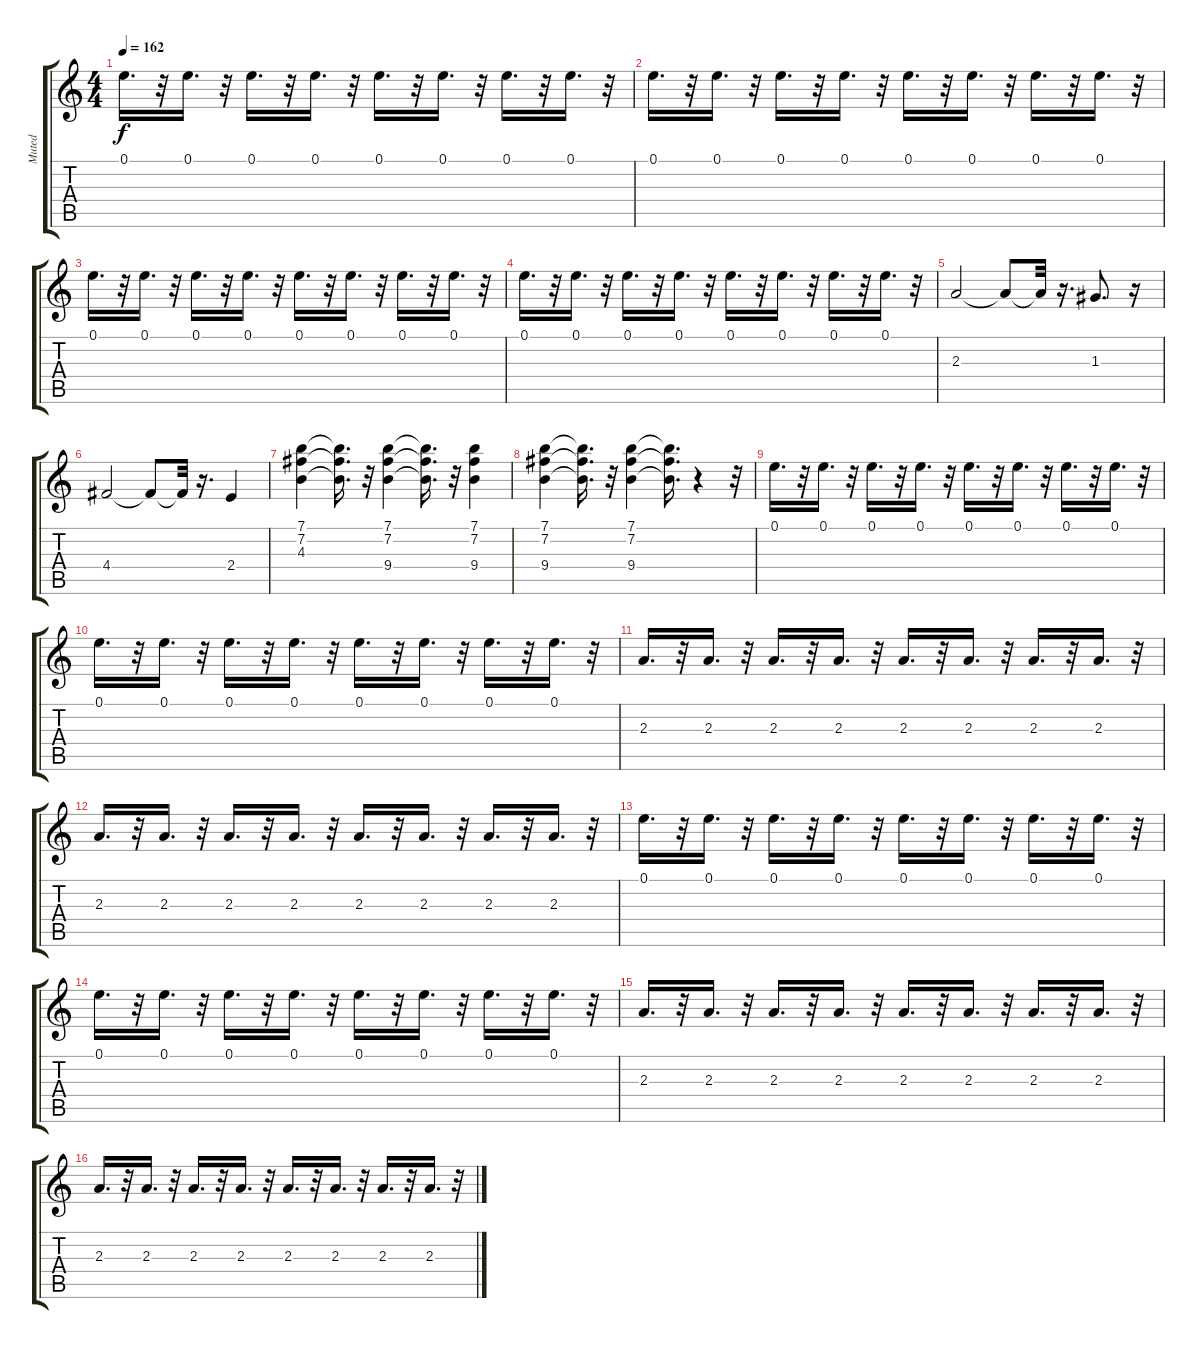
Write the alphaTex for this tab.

\track ("Muted" "Muted") {instrument overdrivenguitar}
\staff {score tabs}
\tuning (E4 B3 G3 D3 A2 E2) {hide}
\ts (4 4)
\tempo 162
\clef g2
\ks c
0.1.16{d dy f} r.32 0.1.16{d} r.32 0.1.16{d} r.32 0.1.16{d} r.32 0.1.16{d} r.32 0.1.16{d} r.32 0.1.16{d} r.32 0.1.16{d} r.32 |
0.1.16{d} r.32 0.1.16{d} r.32 0.1.16{d} r.32 0.1.16{d} r.32 0.1.16{d} r.32 0.1.16{d} r.32 0.1.16{d} r.32 0.1.16{d} r.32 |
0.1.16{d} r.32 0.1.16{d} r.32 0.1.16{d} r.32 0.1.16{d} r.32 0.1.16{d} r.32 0.1.16{d} r.32 0.1.16{d} r.32 0.1.16{d} r.32 |
0.1.16{d} r.32 0.1.16{d} r.32 0.1.16{d} r.32 0.1.16{d} r.32 0.1.16{d} r.32 0.1.16{d} r.32 0.1.16{d} r.32 0.1.16{d} r.32 |
2.3.2 2.3{t}.8 2.3{t}.32 r.16{d} 1.3.8{d} r.16 |
4.4.2 4.4{t}.8 4.4{t}.32 r.16{d} 2.4.4 |
(7.1 7.2 4.3).4 (7.1{t} 7.2{t} 4.3{t}).16{d} r.32 (7.1 7.2 9.4).4 (7.1{t} 7.2{t} 9.4{t}).16{d} r.32 (7.1 7.2 9.4).4 |
(7.1 7.2 9.4).4 (7.1{t} 7.2{t} 9.4{t}).16{d} r.32 (7.1 7.2 9.4).4 (7.1{t} 7.2{t} 9.4{t}).16{d} r.4 r.32 |
0.1.16{d} r.32 0.1.16{d} r.32 0.1.16{d} r.32 0.1.16{d} r.32 0.1.16{d} r.32 0.1.16{d} r.32 0.1.16{d} r.32 0.1.16{d} r.32 |
0.1.16{d} r.32 0.1.16{d} r.32 0.1.16{d} r.32 0.1.16{d} r.32 0.1.16{d} r.32 0.1.16{d} r.32 0.1.16{d} r.32 0.1.16{d} r.32 |
2.3.16{d} r.32 2.3.16{d} r.32 2.3.16{d} r.32 2.3.16{d} r.32 2.3.16{d} r.32 2.3.16{d} r.32 2.3.16{d} r.32 2.3.16{d} r.32 |
2.3.16{d} r.32 2.3.16{d} r.32 2.3.16{d} r.32 2.3.16{d} r.32 2.3.16{d} r.32 2.3.16{d} r.32 2.3.16{d} r.32 2.3.16{d} r.32 |
0.1.16{d} r.32 0.1.16{d} r.32 0.1.16{d} r.32 0.1.16{d} r.32 0.1.16{d} r.32 0.1.16{d} r.32 0.1.16{d} r.32 0.1.16{d} r.32 |
0.1.16{d} r.32 0.1.16{d} r.32 0.1.16{d} r.32 0.1.16{d} r.32 0.1.16{d} r.32 0.1.16{d} r.32 0.1.16{d} r.32 0.1.16{d} r.32 |
2.3.16{d} r.32 2.3.16{d} r.32 2.3.16{d} r.32 2.3.16{d} r.32 2.3.16{d} r.32 2.3.16{d} r.32 2.3.16{d} r.32 2.3.16{d} r.32 |
2.3.16{d} r.32 2.3.16{d} r.32 2.3.16{d} r.32 2.3.16{d} r.32 2.3.16{d} r.32 2.3.16{d} r.32 2.3.16{d} r.32 2.3.16{d} r.32
